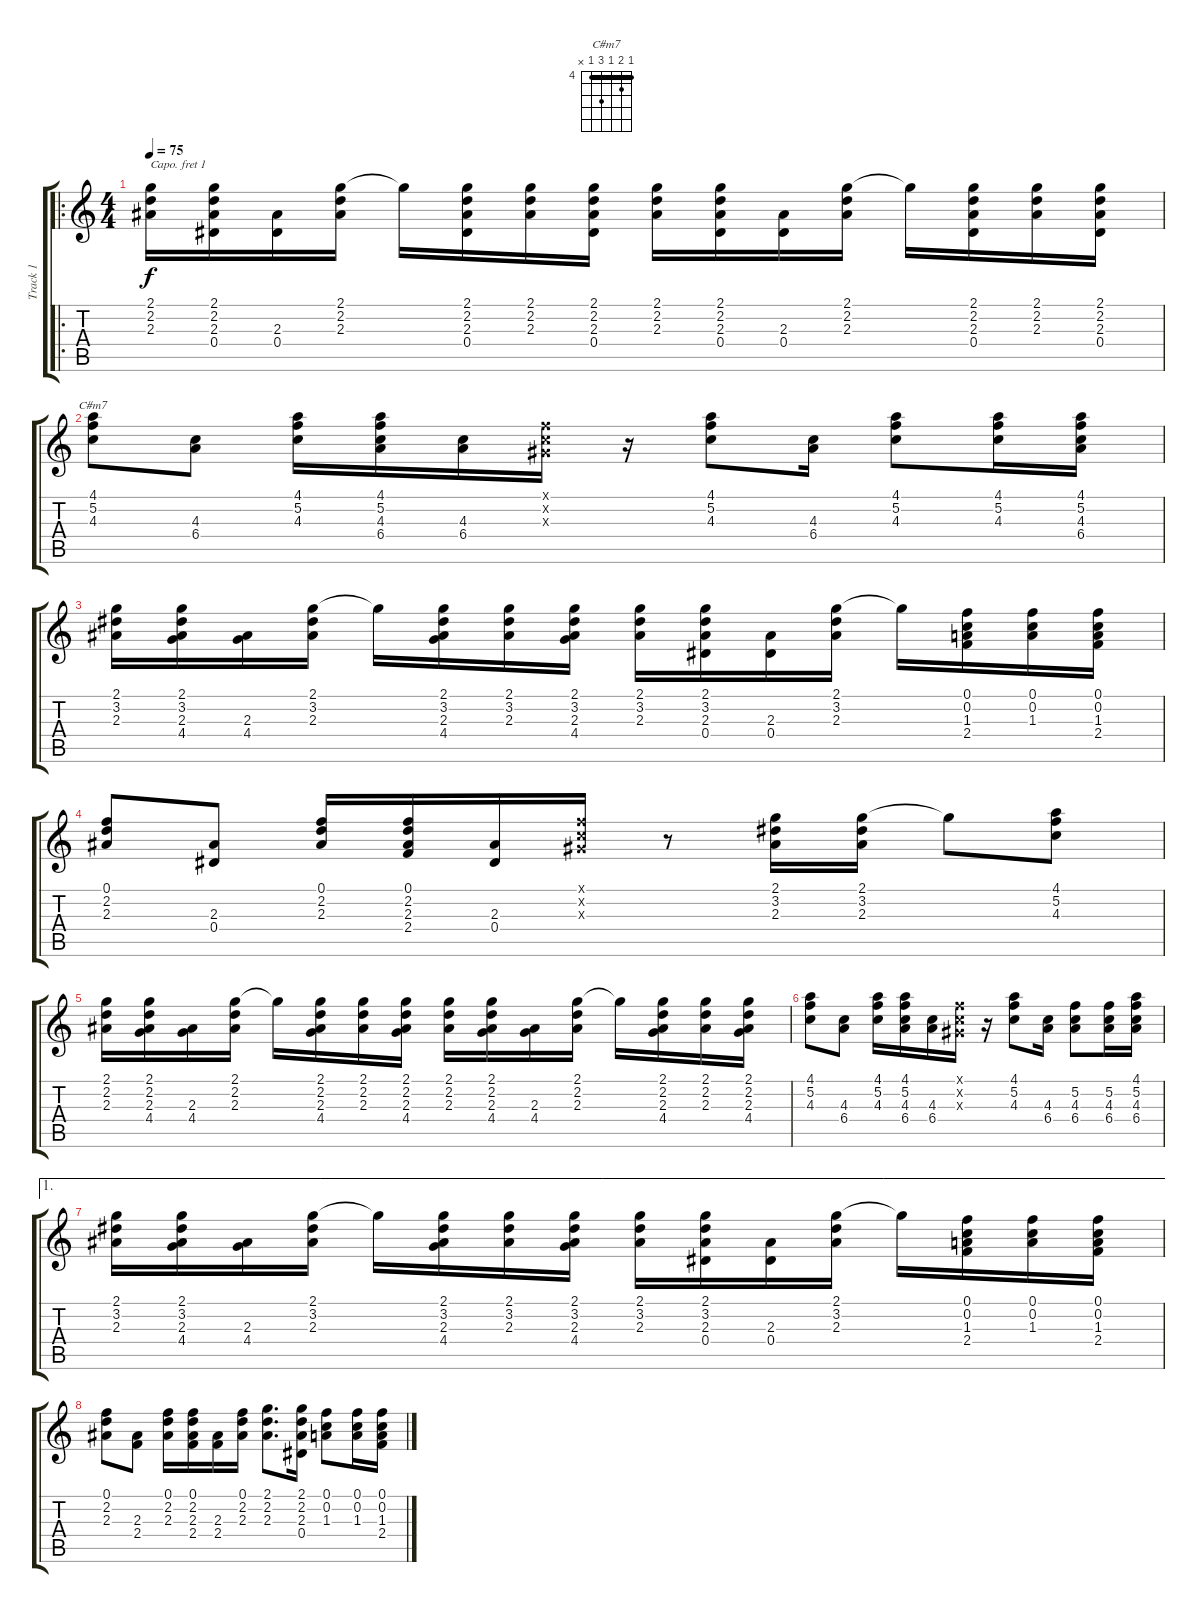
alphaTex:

\track ("Track 1" "Track 1") {instrument acousticguitarsteel}
\staff {score tabs}
\capo 1
\tuning (E4 B3 G3 D3 A2 E2) {hide}
\chord ("C#m7" 4 5 4 6 4 x) {firstfret 4 barre 4}
\ro
\ts (4 4)
\tempo 75
\clef g2
\ks c
(2.1 2.2 2.3).16{dy f} (2.1 2.2 2.3 0.4).16 (2.3 0.4).16 (2.1 2.2 2.3).16 2.1{t}.16 (2.1 2.2 2.3 0.4).16 (2.1 2.2 2.3).16 (2.1 2.2 2.3 0.4).16 (2.1 2.2 2.3).16 (2.1 2.2 2.3 0.4).16 (2.3 0.4).16 (2.1 2.2 2.3).16 2.1{t}.16 (2.1 2.2 2.3 0.4).16 (2.1 2.2 2.3).16 (2.1 2.2 2.3 0.4).16 |
(4.1 5.2 4.3).8{ch "C#m7"} (4.3 6.4).8{txt ""} (4.1 5.2 4.3).16 (4.1 5.2 4.3 6.4).16 (4.3 6.4).16 (0.1{x} 0.2{x} 0.3{x}).16 r.16 (4.1 5.2 4.3).8 (4.3 6.4).16 (4.1 5.2 4.3).8 (4.1 5.2 4.3).16 (4.1 5.2 4.3 6.4).16 |
(2.1 3.2 2.3).16 (2.1 3.2 2.3 4.4).16 (2.3 4.4).16 (2.1 3.2 2.3).16 2.1{t}.16 (2.1 3.2 2.3 4.4).16 (2.1 3.2 2.3).16 (2.1 3.2 2.3 4.4).16 (2.1 3.2 2.3).16 (2.1 3.2 2.3 0.4).16 (2.3 0.4).16 (2.1 3.2 2.3).16 2.1{t}.16 (0.1 0.2 1.3 2.4).16 (0.1 0.2 1.3).16 (0.1 0.2 1.3 2.4).16 |
(0.1 2.2 2.3).8 (2.3 0.4).8 (0.1 2.2 2.3).16 (0.1 2.2 2.3 2.4).16 (2.3 0.4).16 (0.1{x} 0.2{x} 0.3{x}).16 r.8 (2.1 3.2 2.3).16 (2.1 3.2 2.3).16 2.1{t}.8 (4.1 5.2 4.3).8 |
(2.1 2.2 2.3).16 (2.1 2.2 2.3 4.4).16 (2.3 4.4).16 (2.1 2.2 2.3).16 2.1{t}.16 (2.1 2.2 2.3 4.4).16 (2.1 2.2 2.3).16 (2.1 2.2 2.3 4.4).16 (2.1 2.2 2.3).16 (2.1 2.2 2.3 4.4).16 (2.3 4.4).16 (2.1 2.2 2.3).16 2.1{t}.16 (2.1 2.2 2.3 4.4).16 (2.1 2.2 2.3).16 (2.1 2.2 2.3 4.4).16 |
(4.1 5.2 4.3).8 (4.3 6.4).8 (4.1 5.2 4.3).16 (4.1 5.2 4.3 6.4).16 (4.3 6.4).16 (0.1{x} 0.2{x} 0.3{x}).16 r.16 (4.1 5.2 4.3).8 (4.3 6.4).16 (5.2 4.3 6.4).8 (5.2 4.3 6.4).16 (4.1 5.2 4.3 6.4).16 |
\ae 1
(2.1 3.2 2.3).16 (2.1 3.2 2.3 4.4).16 (2.3 4.4).16 (2.1 3.2 2.3).16 2.1{t}.16 (2.1 3.2 2.3 4.4).16 (2.1 3.2 2.3).16 (2.1 3.2 2.3 4.4).16 (2.1 3.2 2.3).16 (2.1 3.2 2.3 0.4).16 (2.3 0.4).16 (2.1 3.2 2.3).16 2.1{t}.16 (0.1 0.2 1.3 2.4).16 (0.1 0.2 1.3).16 (0.1 0.2 1.3 2.4).16 |
(0.1 2.2 2.3).8 (2.3 2.4).8 (0.1 2.2 2.3).16 (0.1 2.2 2.3 2.4).16 (2.3 2.4).16 (0.1 2.2 2.3).16 (2.1 2.2 2.3).8{d} (2.1 2.2 2.3 0.4).16 (0.1 0.2 1.3).8 (0.1 0.2 1.3).16 (0.1 0.2 1.3 2.4).16
